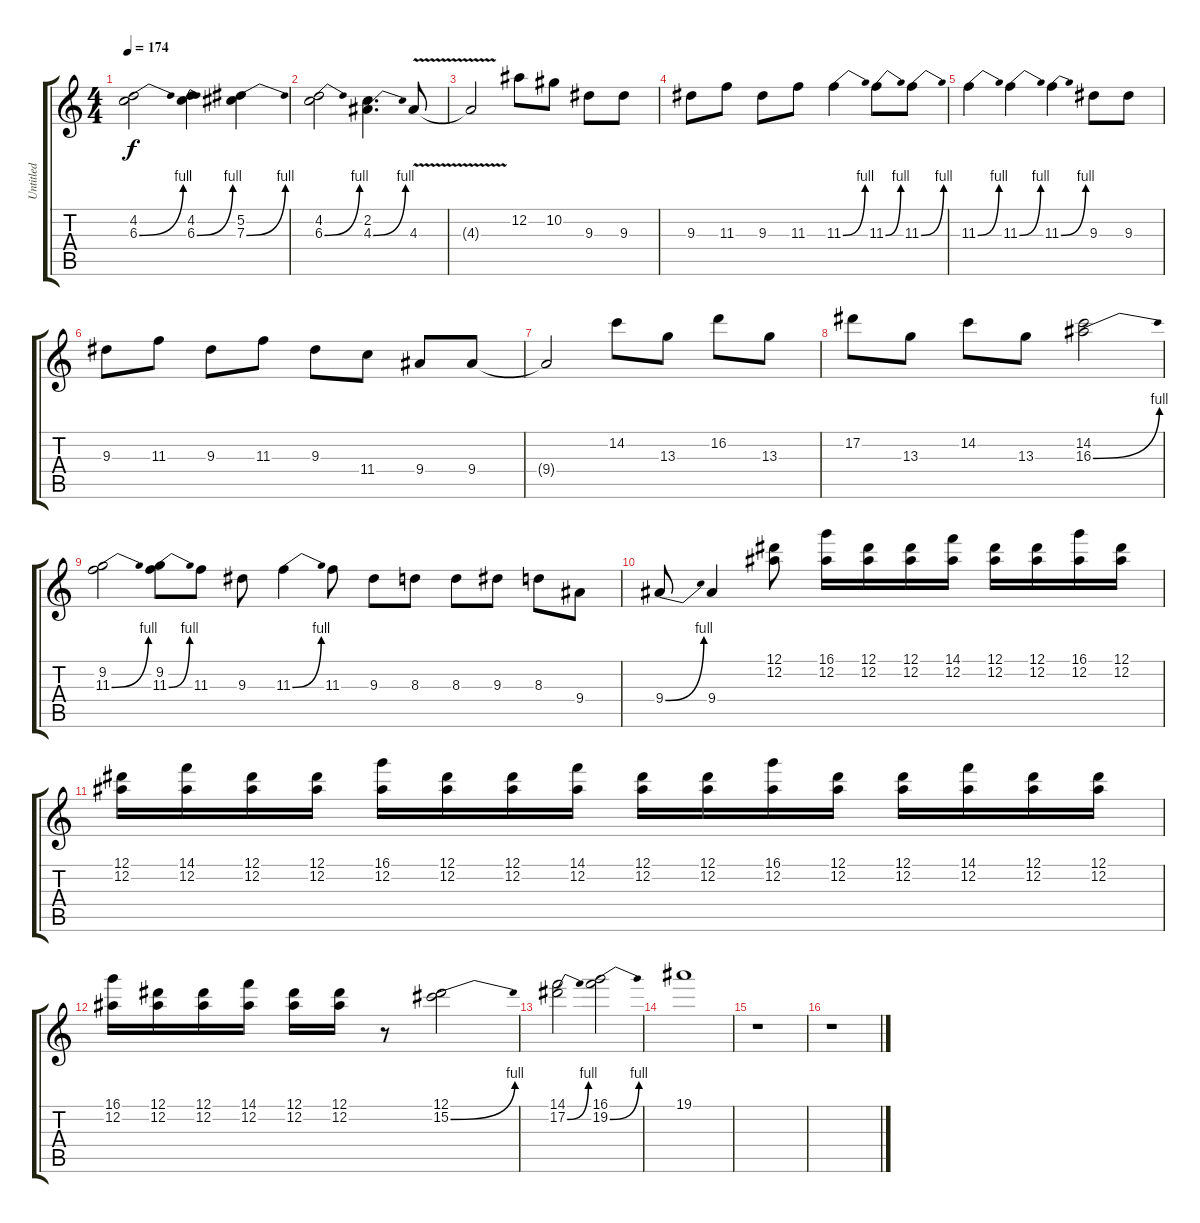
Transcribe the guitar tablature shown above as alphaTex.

\track ("Untitled" "Untitled") {instrument overdrivenguitar}
\staff {score tabs}
\tuning (Eb4 Bb3 Gb3 Db3 Ab2 Eb2) {hide}
\ts (4 4)
\tempo 174
\clef g2
\ks c
(4.2{t} 6.3{be (bend 0 0 60 4) t}).2{dy f} (4.2 6.3{be (bend 0 0 60 4)}).4 (5.2 7.3{be (bend 0 0 60 4)}).4 |
(4.2 6.3{be (bend 0 0 60 4)}).2 (2.2 4.3{be (bend 0 0 60 4)}).4{d} 4.3{v}.8 |
4.3{v t}.2 12.2.8 10.2.8 9.3.8 9.3.8 |
9.3.8 11.3.8 9.3.8 11.3.8 11.3{be (bend 0 0 60 4)}.4 11.3{be (bend 0 0 60 4)}.8 11.3{be (bend 0 0 60 4)}.8 |
11.3{be (bend 0 0 60 4)}.4 11.3{be (bend 0 0 60 4)}.4 11.3{be (bend 0 0 60 4)}.4 9.3.8 9.3.8 |
9.3.8 11.3.8 9.3.8 11.3.8 9.3.8 11.4.8 9.4.8 9.4.8 |
9.4{t}.2 14.2.8 13.3.8 16.2.8 13.3.8 |
17.2.8 13.3.8 14.2.8 13.3.8 (14.2 16.3{be (bend 0 0 60 4)}).2 |
(9.2 11.3{be (bend 0 0 60 4)}).2 (9.2 11.3{be (bend 0 0 60 4)}).8 11.3.8 9.3.8 11.3{be (bend 0 0 60 4)}.4 11.3.8 9.3.8 8.3.8 8.3.8 9.3.8 8.3.8 9.4.8 |
9.4{be (bend 0 0 60 4)}.8 9.4.4 (12.1 12.2).8 (16.1 12.2).16 (12.1 12.2).16 (12.1 12.2).16 (14.1 12.2).16 (12.1 12.2).16 (12.1 12.2).16 (16.1 12.2).16 (12.1 12.2).16 |
(12.1 12.2).16 (14.1 12.2).16 (12.1 12.2).16 (12.1 12.2).16 (16.1 12.2).16 (12.1 12.2).16 (12.1 12.2).16 (14.1 12.2).16 (12.1 12.2).16 (12.1 12.2).16 (16.1 12.2).16 (12.1 12.2).16 (12.1 12.2).16 (14.1 12.2).16 (12.1 12.2).16 (12.1 12.2).16 |
(16.1 12.2).16 (12.1 12.2).16 (12.1 12.2).16 (14.1 12.2).16 (12.1 12.2).16 (12.1 12.2).16 r.8 (12.1 15.2{be (bend 0 0 60 4)}).2 |
(14.1 17.2{be (bend 0 0 60 4)}).2 (16.1 19.2{be (bend 0 0 60 4)}).2 |
19.1.1 |
r.1 |
r.1
